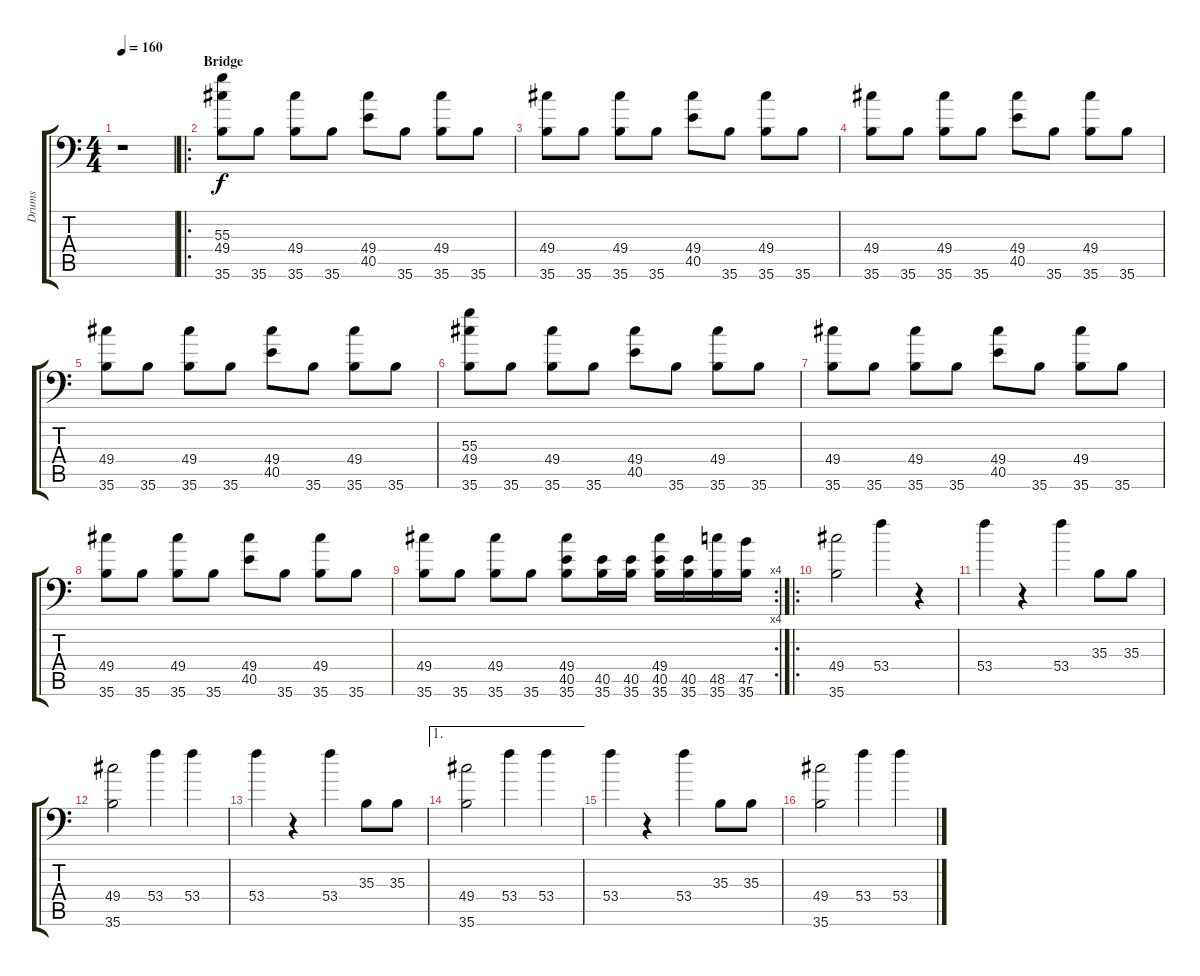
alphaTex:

\track ("Drums" "Drums") {instrument acousticgrandpiano}
\staff {score tabs}
\tuning (C-1 C-1 C-1 C-1 C-1 C-1) {hide}
\ts (4 4)
\tempo 160
\clef f4
\ks c
r.1{dy f} |
\ro
\section ("" "Bridge")
(55.3 49.4 35.6).8 35.6.8 (49.4 35.6).8 35.6.8 (49.4 40.5).8 35.6.8 (49.4 35.6).8 35.6.8 |
(49.4 35.6).8 35.6.8 (49.4 35.6).8 35.6.8 (49.4 40.5).8 35.6.8 (49.4 35.6).8 35.6.8 |
(49.4 35.6).8 35.6.8 (49.4 35.6).8 35.6.8 (49.4 40.5).8 35.6.8 (49.4 35.6).8 35.6.8 |
(49.4 35.6).8 35.6.8 (49.4 35.6).8 35.6.8 (49.4 40.5).8 35.6.8 (49.4 35.6).8 35.6.8 |
(55.3 49.4 35.6).8 35.6.8 (49.4 35.6).8 35.6.8 (49.4 40.5).8 35.6.8 (49.4 35.6).8 35.6.8 |
(49.4 35.6).8 35.6.8 (49.4 35.6).8 35.6.8 (49.4 40.5).8 35.6.8 (49.4 35.6).8 35.6.8 |
(49.4 35.6).8 35.6.8 (49.4 35.6).8 35.6.8 (49.4 40.5).8 35.6.8 (49.4 35.6).8 35.6.8 |
\rc 4
(49.4 35.6).8 35.6.8 (49.4 35.6).8 35.6.8 (49.4 40.5 35.6).8 (40.5 35.6).16 (40.5 35.6).16 (49.4 40.5 35.6).16 (40.5 35.6).16 (48.5 35.6).16 (47.5 35.6).16 |
\ro
(49.4 35.6).2 53.4.4 r.4 |
53.4.4 r.4 53.4.4 35.3.8 35.3.8 |
(49.4 35.6).2 53.4.4 53.4.4 |
53.4.4 r.4 53.4.4 35.3.8 35.3.8 |
\ae 1
(49.4 35.6).2 53.4.4 53.4.4 |
53.4.4 r.4 53.4.4 35.3.8 35.3.8 |
(49.4 35.6).2 53.4.4 53.4.4
